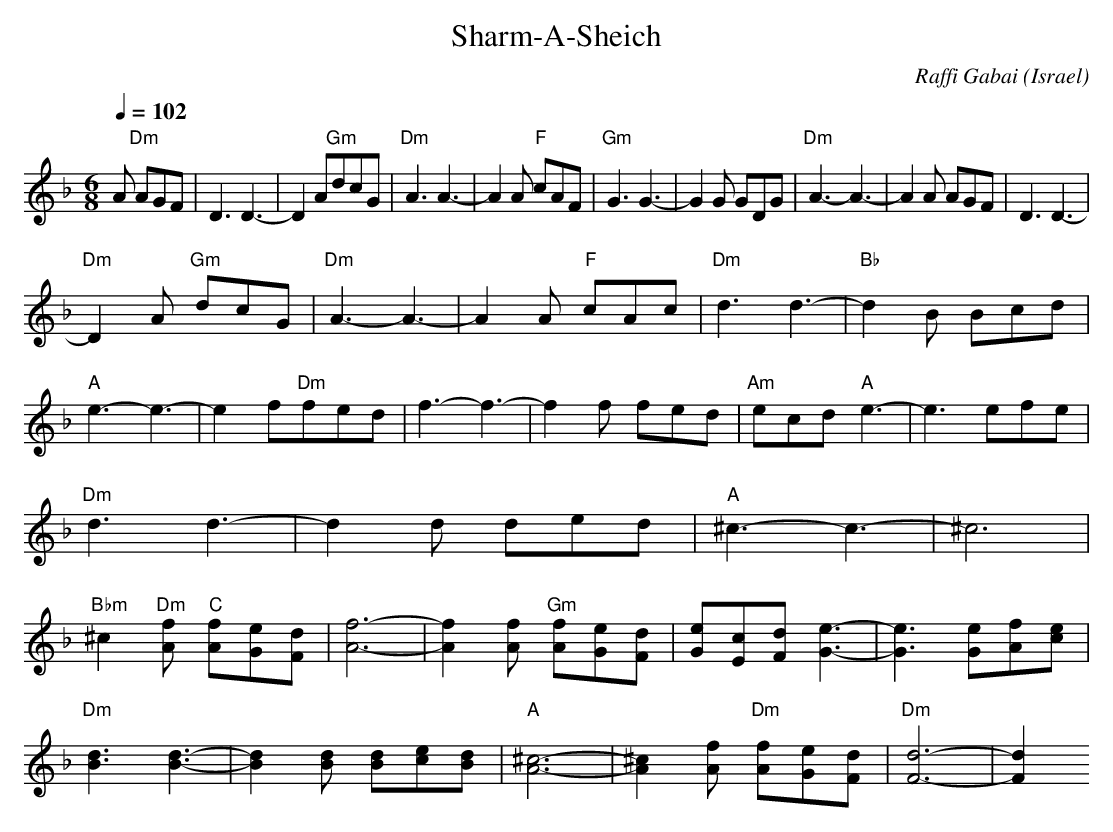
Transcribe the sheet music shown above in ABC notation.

X:1
T:Sharm-A-Sheich
C:Raffi Gabai
O:Israel
Q:1/4=102
L:1/8
M:6/8
K:Dm
A "Dm"AGF| D3 D3-|D2 A"Gm"dcG| "Dm"A3 A3-|A2 A "F"cAF|\
"Gm"G3 G3-| G2 G GDG| "Dm"A3-A3-|A2 A AGF| D3 D3-|
"Dm"D2 A "Gm"dcG| "Dm"A3-A3-|A2 A "F"cAc| "Dm"d3 d3-|"Bb"d2 B Bcd|\
"A"e3-e3-|e2 f"Dm"fed| f3-f3-|f2 f fed| "Am"ecd "A"e3-| e3 efe| "Dm"d3 d3-|\
d2 d ded| "A"^c3-c3-|^c6| "Bbm"^c2 "Dm"[fA] "C"[fA][eG][dF] |\
[f6-A6-] |[f2A2] [fA] "Gm"[fA][eG][dF] | [Ge][Ec][Fd] [G3-e3-]|\
[G3e3] [Ge][Af][ce]|
"Dm"[d3B3][d3-B3-] |[d2B2] [dB] [dB][ec][dB]| "A"[^c6-A6-]|\
[^c2A2] [fA] "Dm"[fA][eG][dF]| "Dm"[d6-F6-] | [d2F2]
